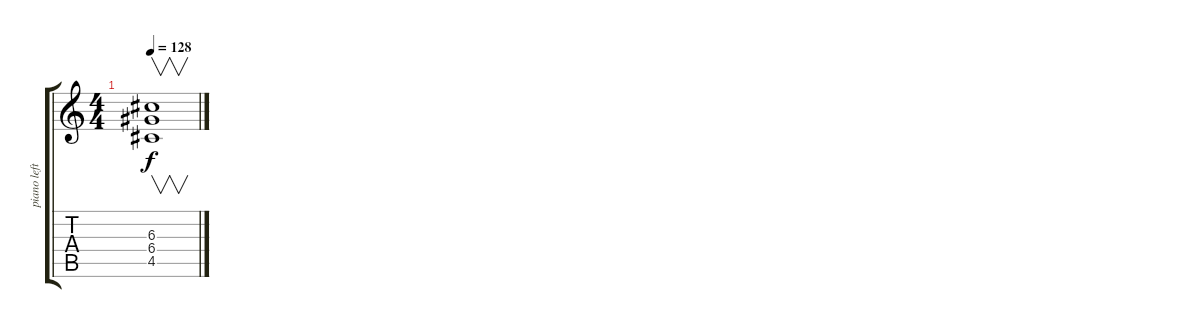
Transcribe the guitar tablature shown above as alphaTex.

\track ("piano left" "piano left") {instrument distortionguitar}
\staff {score tabs}
\tuning (E4 B3 G3 D3 A2 E2) {hide}
\ts (4 4)
\tempo 128
\clef g2
\ks c
(6.3{t} 6.4{t} 4.5{t}).1{v dy f}
